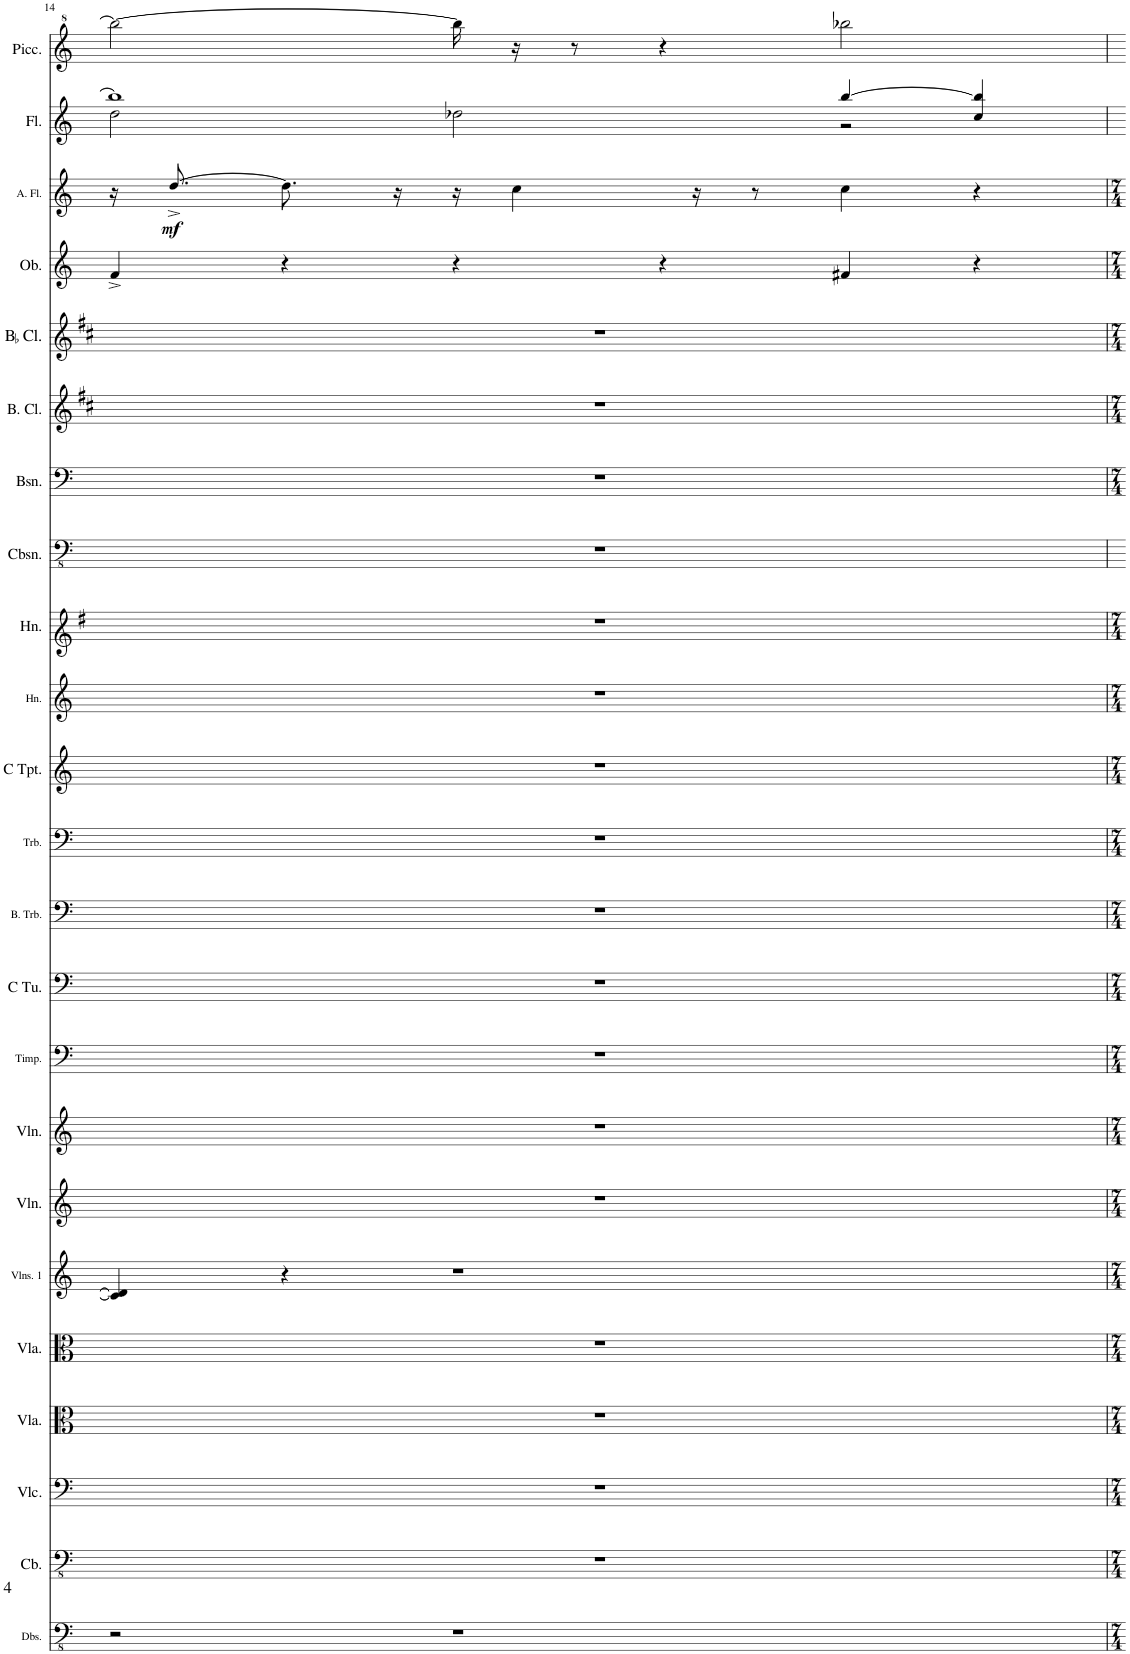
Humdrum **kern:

**kern	**kern	**kern	**kern	**kern	**kern	**kern	**kern	**kern	**kern	**kern	**kern	**kern	**kern	**kern	**kern	**kern	**kern	**kern	**kern	**kern	**dynam	**kern	**kern
*part23	*part22	*part21	*part20	*part19	*part18	*part17	*part16	*part15	*part14	*part13	*part12	*part11	*part10	*part9	*part8	*part7	*part6	*part5	*part4	*part3	*part3	*part2	*part1
*staff23	*staff22	*staff21	*staff20	*staff19	*staff18	*staff17	*staff16	*staff15	*staff14	*staff13	*staff12	*staff11	*staff10	*staff9	*staff8	*staff7	*staff6	*staff5	*staff4	*staff3	*staff3	*staff2	*staff1
*I"Double Basses	*I"Double Bass	*I"Violoncello	*I"Viola	*I"Viola	*I"Violins 1	*I"Violin	*I"Violin	*I"Timpani	*I"C Tuba	*I"Bass Trombone	*I"Trombone	*I"C Trumpet	*I"Horn	*I"Horn	*I"Contrabassoon	*I"Bassoon	*I"Bass Clarinet	*I"BaccidentalFlat Clarinet	*I"Oboe	*I"Alto Flute	*	*I"Flute	*I"Piccolo
*I'Dbs.	*	*I'Vlc.	*I'Vla.	*I'Vla.	*I'Vlns. 1	*I'Vln.	*I'Vln.	*I'Timp.	*I'C Tu.	*I'B. Trb.	*I'Trb.	*I'C Tpt.	*I'Hn.	*I'Hn.	*I'Cbsn.	*I'Bsn.	*I'B. Cl.	*I'BaccidentalFlat Cl.	*I'Ob.	*I'A. Fl.	*	*I'Fl.	*I'Picc.
!!LO:PB:g=z
*clefFv4	*clefFv4	*clefF4	*clefC3	*clefC3	*clefG2	*clefG2	*clefG2	*clefF4	*clefF4	*clefF4	*clefF4	*clefG2	*clefG2	*clefG1	*clefFv4	*clefF4	*clefG2	*clefG2	*clefG2	*clefG2	*	*clefG2	*clefG^2
*	*Trd7c12	*	*	*	*	*	*	*	*	*	*	*	*Trd4c7	*Trd4c7	*Trd7c12	*	*Trd8c14	*Trd1c2	*	*Trd3c5	*	*	*Trd-7c-12
*k[]	*k[]	*k[]	*k[]	*k[]	*k[]	*k[]	*k[]	*k[]	*k[]	*k[]	*k[]	*k[]	*k[]	*k[f#]	*k[]	*k[]	*k[f#c#]	*k[f#c#]	*k[]	*k[]	*	*k[]	*k[]
*M6/4	*M6/4	*M6/4	*M6/4	*M6/4	*M6/4	*M6/4	*M6/4	*M6/4	*M6/4	*M6/4	*M6/4	*M6/4	*M6/4	*M6/4	*M6/4	*M6/4	*M6/4	*M6/4	*M6/4	*M6/4	*	*M6/4	*M6/4
=14	=14	=14	=14	=14	=14	=14	=14	=14	=14	=14	=14	=14	=14	=14	=14	=14	=14	=14	=14	=14	=14	=14	=14
*	*	*	*	*	*	*	*	*	*	*	*	*	*	*	*	*	*	*	*	*	*	*^	*
2r	1.r	1.r	1.r	1.r	4c#/] 4d/]	1.r	1.r	1.r	1.r	1.r	1.r	1.r	1.r	1.r	1.r	1.r	1.r	1.r	4f^/	16r	.	1bb]	2dd\	2bbb-\_
!	!	!	!	!	!	!	!	!	!	!	!	!	!	!	!	!	!	!	!	!	!LO:DY:b	!	!	!
.	.	.	.	.	.	.	.	.	.	.	.	.	.	.	.	.	.	.	.	[8.dd^\L	mf	.	.	.
.	.	.	.	.	4r	.	.	.	.	.	.	.	.	.	.	.	.	.	4r	8.dd\J]	.	.	.	.
.	.	.	.	.	.	.	.	.	.	.	.	.	.	.	.	.	.	.	.	16r	.	.	.	.
1r	.	.	.	.	1r	.	.	.	.	.	.	.	.	.	.	.	.	.	4r	16r	.	.	2dd-X\	16bbb-\]
.	.	.	.	.	.	.	.	.	.	.	.	.	.	.	.	.	.	.	.	4cc\	.	.	.	16r
.	.	.	.	.	.	.	.	.	.	.	.	.	.	.	.	.	.	.	.	.	.	.	.	8r
.	.	.	.	.	.	.	.	.	.	.	.	.	.	.	.	.	.	.	4r	.	.	.	.	4r
.	.	.	.	.	.	.	.	.	.	.	.	.	.	.	.	.	.	.	.	16r	.	.	.	.
.	.	.	.	.	.	.	.	.	.	.	.	.	.	.	.	.	.	.	.	8r	.	.	.	.
.	.	.	.	.	.	.	.	.	.	.	.	.	.	.	.	.	.	.	4f#X/	4cc\	.	[4bb/	2r	2bbb-X\
.	.	.	.	.	.	.	.	.	.	.	.	.	.	.	.	.	.	.	4r	4r	.	4cc/ 4bb/]	.	.
*	*	*	*	*	*	*	*	*	*	*	*	*	*	*	*	*	*	*	*	*	*	*v	*v	*
=	=	=	=	=	=	=	=	=	=	=	=	=	=	=	=	=	=	=	=	=	=	=	=
*-	*-	*-	*-	*-	*-	*-	*-	*-	*-	*-	*-	*-	*-	*-	*-	*-	*-	*-	*-	*-	*-	*-	*-
